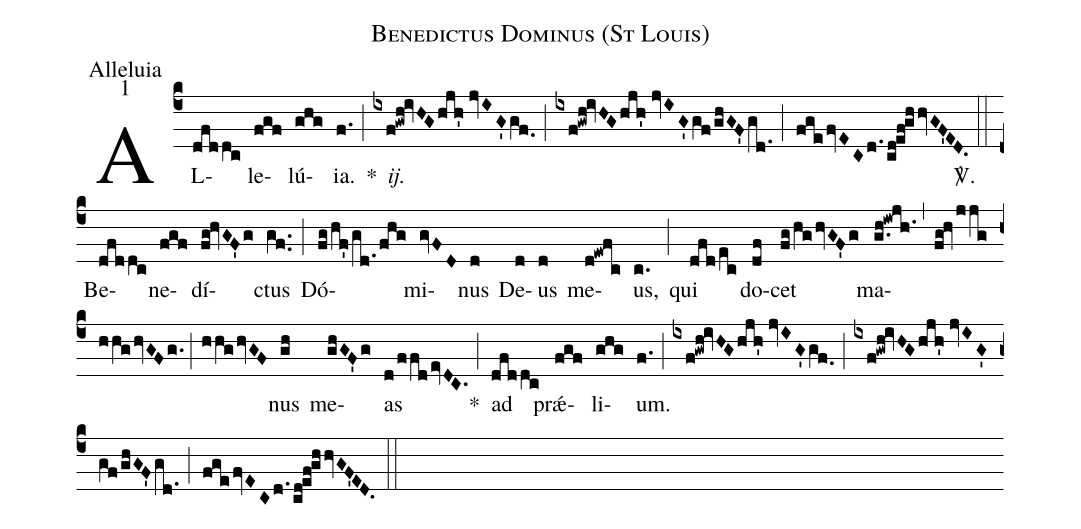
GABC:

name:Benedictus Dominus (St Louis);
office-part:Alleluia;
mode:1;
%%
(c4) AL(dfddc)le(fgf)lú(ghg){ia}.(f.) *(;) <i>ij.</i> (ixf!gwh!ivHGhjh'//jvIG'gf.0) (;) (ixf!gwh!ivHGhjh'//jvIG'gf/ghGF'gd.) (;) (fgefvECd./cd!ef!ghhvGF'ED.) <sp>V/</sp>.(::)  Be(dfddc)ne(fgf)dí(fg!hvGF'g)ctus(gf..) (;) Dó(fg/hf'/gd./fhg)mi(gvFD)nus(d) De(d)us(d) me(d!ewfc)us,(c.) (;) qui(dfd/ec) do(df)cet(fg/hg/hvGF'g) ma(g.h!iwjh.1,fg!hv/jjg/hhghvGFg.;hhghvGF)nus(gh) me(ghGF'g)as(d/ffdevDC.) ~~~~~*(;) ad(dfddc) prǽ(fgf)li(ghg)um.(f.) (;) (ixf!gwh!ivHGhjh'//jvIG'gf.0) (;) (ixf!gwh!ivHGhjh'//jvIG'gf/ghGF'gd.) (;) (fgefvECd./cd!ef!ghhvGF'ED.) (::)
